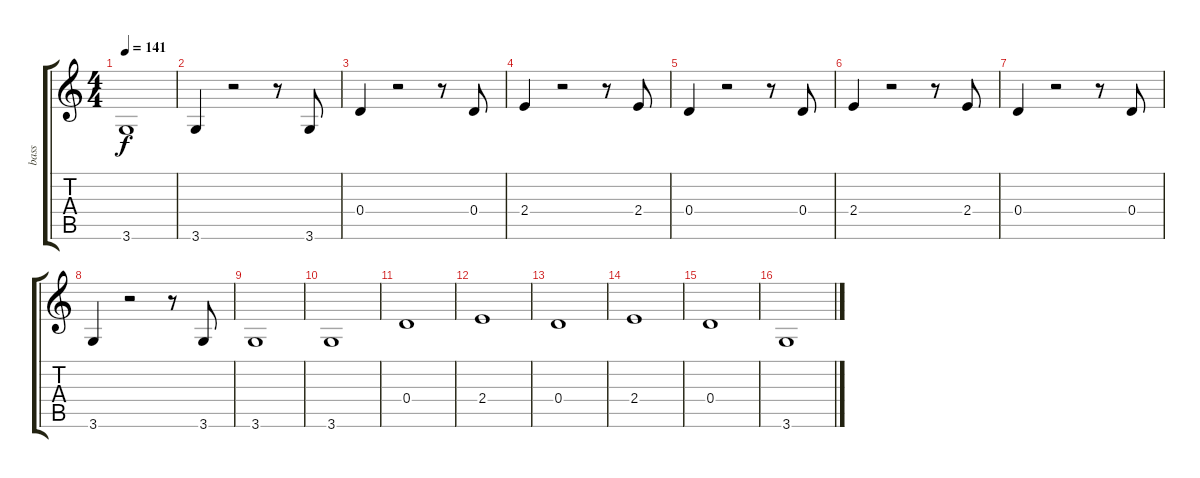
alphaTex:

\track ("bass" "bass") {instrument acousticbass}
\staff {score tabs}
\tuning (E4 B3 G3 D3 A2 E2) {hide}
\ts (4 4)
\tempo 141
\clef g2
\ks c
3.6.1{dy f} |
3.6.4 r.2 r.8 3.6.8 |
0.4.4 r.2 r.8 0.4.8 |
2.4.4 r.2 r.8 2.4.8 |
0.4.4 r.2 r.8 0.4.8 |
2.4.4 r.2 r.8 2.4.8 |
0.4.4 r.2 r.8 0.4.8 |
3.6.4 r.2 r.8 3.6.8 |
3.6.1 |
3.6.1 |
0.4.1 |
2.4.1 |
0.4.1 |
2.4.1 |
0.4.1 |
3.6.1
